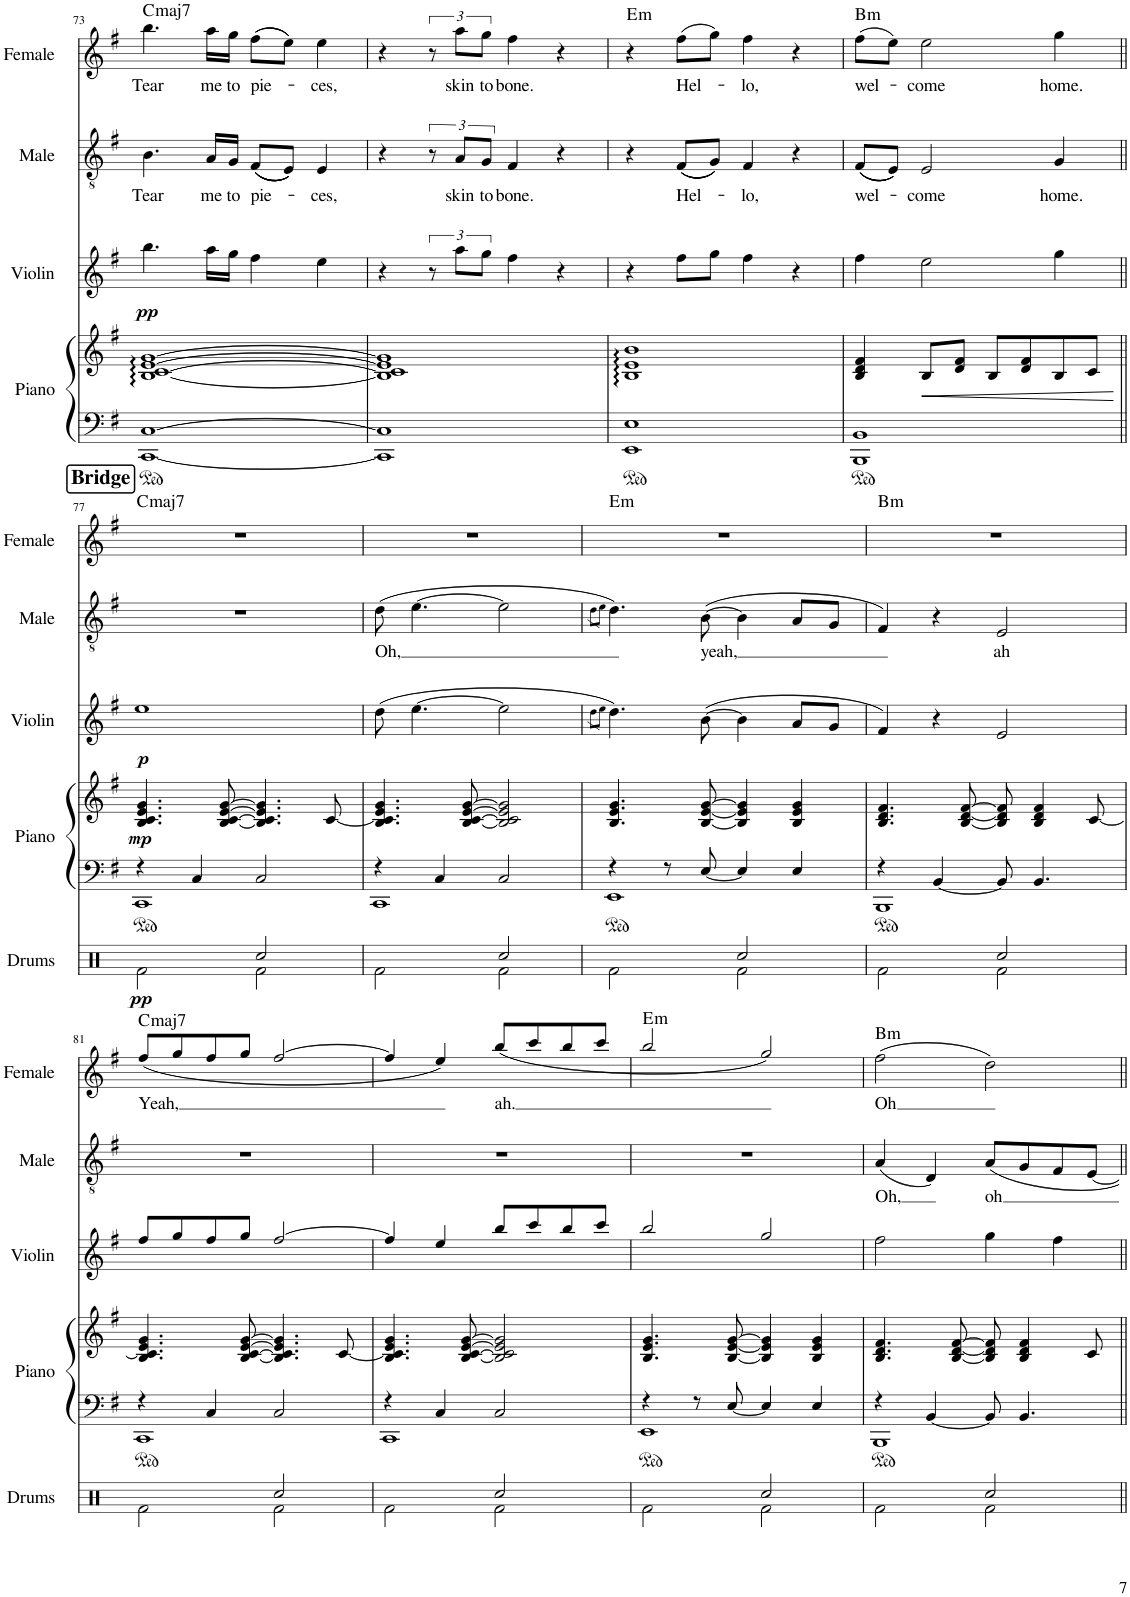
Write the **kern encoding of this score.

**kern	**kern	**dynam	**kern	**dynam	**kern	**text	**kern	**text	**harte
*part4	*part4	*part4	*part3	*part3	*part2	*part2	*part1	*part1	*part1
*staff5	*staff4	*staff4/5	*staff3	*staff3	*staff2	*staff2	*staff1	*staff1	*
*I"Piano	*	*	*I"Violin	*	*I"Male Vocals	*	*I"Female Vocals	*	*
*I'Piano	*	*	*I'Violin	*	*I'Male	*	*I'Female	*	*
!!LO:PB:g=z
*clefF4	*clefG2	*	*clefG2	*	*clefGv2	*	*clefG2	*	*
*k[f#]	*k[f#]	*	*k[f#]	*	*k[f#]	*	*k[f#]	*	*
*M4/4	*M4/4	*	*M4/4	*	*M4/4	*	*M4/4	*	*
=73	=73	=73	=73	=73	=73	=73	=73	=73	=73
!	!	!	!	!LO:DY:b	!	!LO:LY:b	!	!LO:LY:b	!LO:H:kt=maj7
[1CC [1C	[1B [1c [1e [1g	.	4.bb\	pp	4.B\	Tear	4.bb\	Tear	C:maj7
!	!	!	!	!	!	!LO:LY:b	!	!LO:LY:b	!
.	.	.	16aa\LL	.	16A/LL	me	16aa\LL	me	.
!	!	!	!	!	!	!LO:LY:b	!	!LO:LY:b	!
.	.	.	16gg\JJ	.	16G/JJ	to	16gg\JJ	to	.
!	!	!	!	!	!	!LO:LY:b	!	!LO:LY:b	!
.	.	.	4ff#\	.	((((8F#/L	pie-	((8ff#\L	pie-	.
.	.	.	.	.	8E/J))))	.	8ee\J))	.	.
!	!	!	!	!	!	!LO:LY:b	!	!LO:LY:b	!
.	.	.	4ee\	.	4E/	-ces,	4ee\	-ces,	.
=74	=74	=74	=74	=74	=74	=74	=74	=74	=74
1CC] 1C]	1B] 1c] 1e] 1g]	.	4r	.	4r	.	4r	.	.
.	.	.	12r	.	12r	.	12r	.	.
!	!	!	!	!	!	!LO:LY:b	!	!LO:LY:b	!
.	.	.	12aa\L	.	12A/L	skin	12aa\L	skin	.
!	!	!	!	!	!	!LO:LY:b	!	!LO:LY:b	!
.	.	.	12gg\J	.	12G/J	to	12gg\J	to	.
!	!	!	!	!	!	!LO:LY:b	!	!LO:LY:b	!
.	.	.	4ff#\	.	4F#/	bone.	4ff#\	bone.	.
.	.	.	4r	.	4r	.	4r	.	.
=75	=75	=75	=75	=75	=75	=75	=75	=75	=75
!	!	!	!	!	!	!	!	!	!LO:H:kt=m
1EE 1E	1B 1e 1b	.	4r	.	4r	.	4r	.	E:min
!	!	!	!	!	!	!LO:LY:b	!	!LO:LY:b	!
.	.	.	8ff#\L	.	(((8F#/L	Hel-	(8ff#\L	Hel-	.
.	.	.	8gg\J	.	8G/J)))	.	8gg\J)	.	.
!	!	!	!	!	!	!LO:LY:b	!	!LO:LY:b	!
.	.	.	4ff#\	.	4F#/	-lo,	4ff#\	-lo,	.
.	.	.	4r	.	4r	.	4r	.	.
=76	=76	=76	=76	=76	=76	=76	=76	=76	=76
!	!	!	!	!	!	!LO:LY:b	!	!LO:LY:b	!LO:H:kt=m
1BBB 1BB	4B/ 4d/ 4f#/	.	4ff#\	.	(((8F#/L	wel-	(8ff#\L	wel-	B:min
.	.	.	.	.	8E/J)))	.	8ee\J)	.	.
!	!	!LO:HP:b	!	!	!	!LO:LY:b	!	!LO:LY:b	!
.	8B/L	<	2ee\	.	2E/	-come	2ee\	-come	.
.	8d/ 8f#/J	.	.	.	.	.	.	.	.
.	8B/L	.	.	.	.	.	.	.	.
.	8d/ 8f#/	.	.	.	.	.	.	.	.
!	!	!	!	!	!	!LO:LY:b	!	!LO:LY:b	!
.	8B/	.	4gg\	.	4G/	home.	4gg\	home.	.
.	8c/J	.	.	.	.	.	.	.	.
.	.	[	.	.	.	.	.	.	.
!!LO:LB:g=z
!!LO:REH:place=s1:a:B:cj:fs=14:t=Bridge
=77||	=77||	=77||	=77||	=77||	=77||	=77||	=77||	=77||	=77||
*^	*	*	*	*	*	*	*	*	*
!	!	!	!LO:DY:b	!	!LO:DY:b	!	!	!	!	!LO:H:kt=maj7
4r	1CC	4.B/ 4.c/ 4.e/ 4.g/	mp	1ee	p	1r	.	1r	.	C:maj7
4C/	.	.	.	.	.	.	.	.	.	.
.	.	[8B/ [8c/ [8e/ [8g/	.	.	.	.	.	.	.	.
2C/	.	4.B/] 4.c/] 4.e/] 4.g/]	.	.	.	.	.	.	.	.
.	.	[8c/	.	.	.	.	.	.	.	.
=78	=78	=78	=78	=78	=78	=78	=78	=78	=78	=78
!	!	!	!	!	!	!	!LO:LY:b	!	!	!
4r	1CC	4.B/ 4.c/] 4.e/ 4.g/	.	(>8dd\	.	(>8d\	Oh,	1r	.	.
.	.	.	.	[>4.ee\	.	[>4.e\	.	.	.	.
4C/	.	.	.	.	.	.	.	.	.	.
.	.	[8B/ [8c/ [8e/ [8g/	.	.	.	.	.	.	.	.
2C/	.	2B/] 2c/] 2e/] 2g/]	.	2ee\]	.	2e\]	.	.	.	.
=79	=79	=79	=79	=79	=79	=79	=79	=79	=79	=79
.	.	.	.	8qdd\L	.	8qd\L	.	.	.	.
.	.	.	.	8qee\J	.	8qe\J	.	.	.	.
!	!	!	!	!	!	!	!	!	!	!LO:H:kt=m
4r	1EE	4.B/ 4.e/ 4.g/	.	4.dd\)	.	4.d\)	.	1r	.	E:min
8r	.	.	.	.	.	.	.	.	.	.
!	!	!	!	!	!	!	!LO:LY:b	!	!	!
[<8E/	.	[8B/ [8e/ [8g/	.	(>[>8b\	.	(>[>8B\	yeah,	.	.	.
4E/]	.	4B/] 4e/] 4g/]	.	4b\]	.	4B\]	.	.	.	.
4E/	.	4B/ 4e/ 4g/	.	8a/L	.	8A/L	.	.	.	.
.	.	.	.	8g/J	.	8G/J	.	.	.	.
=80	=80	=80	=80	=80	=80	=80	=80	=80	=80	=80
!	!	!	!	!	!	!	!	!	!	!LO:H:kt=m
4r	1BBB	4.B/ 4.d/ 4.f#/	.	4f#/)	.	4F#/)	.	1r	.	B:min
[<4BB/	.	.	.	4r	.	4r	.	.	.	.
.	.	[8B/ [8d/ [8f#/	.	.	.	.	.	.	.	.
!	!	!	!	!	!	!	!LO:LY:b	!	!	!
8BB/]	.	8B/] 8d/] 8f#/]	.	2e/	.	2E/	ah	.	.	.
4.BB/	.	4B/ 4d/ 4f#/	.	.	.	.	.	.	.	.
.	.	[8c/	.	.	.	.	.	.	.	.
!!LO:LB:g=z
=81	=81	=81	=81	=81	=81	=81	=81	=81	=81	=81
!	!	!	!	!	!	!	!	!	!LO:LY:b	!LO:H:kt=maj7
4r	1CC	4.B/ 4.c/] 4.e/ 4.g/	.	8ff#/L	.	1r	.	(<8ff#/L	Yeah,	C:maj7
.	.	.	.	8gg/	.	.	.	8gg/	.	.
4C/	.	.	.	8ff#/	.	.	.	8ff#/	.	.
.	.	[8B/ [8c/ [8e/ [8g/	.	8gg/J	.	.	.	8gg/J	.	.
2C/	.	4.B/] 4.c/] 4.e/] 4.g/]	.	[>2ff#/	.	.	.	[>2ff#/	.	.
.	.	[8c/	.	.	.	.	.	.	.	.
=82	=82	=82	=82	=82	=82	=82	=82	=82	=82	=82
4r	1CC	4.B/ 4.c/] 4.e/ 4.g/	.	4ff#/]	.	1r	.	4ff#/]	.	.
4C/	.	.	.	4ee/	.	.	.	4ee/)	.	.
.	.	[8B/ [8c/ [8e/ [8g/	.	.	.	.	.	.	.	.
!	!	!	!	!	!	!	!	!	!LO:LY:b	!
2C/	.	2B/] 2c/] 2e/] 2g/]	.	8bb/L	.	.	.	(8bb/L	ah.	.
.	.	.	.	8ccc/	.	.	.	8ccc/	.	.
.	.	.	.	8bb/	.	.	.	8bb/	.	.
.	.	.	.	8ccc/J	.	.	.	8ccc/J	.	.
=83	=83	=83	=83	=83	=83	=83	=83	=83	=83	=83
!	!	!	!	!	!	!	!	!	!	!LO:H:kt=m
4r	1EE	4.B/ 4.e/ 4.g/	.	2bb/	.	1r	.	2bb/	.	E:min
8r	.	.	.	.	.	.	.	.	.	.
[<8E/	.	[8B/ [8e/ [8g/	.	.	.	.	.	.	.	.
4E/]	.	4B/] 4e/] 4g/]	.	2gg/	.	.	.	2gg/)	.	.
4E/	.	4B/ 4e/ 4g/	.	.	.	.	.	.	.	.
=84	=84	=84	=84	=84	=84	=84	=84	=84	=84	=84
!	!	!	!	!	!	!	!LO:LY:b	!	!LO:LY:b	!LO:H:kt=m
4r	1BBB	4.B/ 4.d/ 4.f#/	.	2ff#\	.	(4A/	Oh,	(2ff#\	Oh	B:min
[<4BB/	.	.	.	.	.	4D/)	.	.	.	.
.	.	[8B/ [8d/ [8f#/	.	.	.	.	.	.	.	.
!	!	!	!	!	!	!	!LO:LY:b	!	!	!
8BB/]	.	8B/] 8d/] 8f#/]	.	4gg\	.	8A/L	oh	2dd\)	.	.
4.BB/	.	4B/ 4d/ 4f#/	.	.	.	8G/	.	.	.	.
.	.	.	.	4ff#\	.	8F#/	.	.	.	.
.	.	8c/	.	.	.	[<8E/J	.	.	.	.
*v	*v	*	*	*	*	*	*	*	*	*
=||	=||	=||	=||	=||	=||	=||	=||	=||	=||
*-	*-	*-	*-	*-	*-	*-	*-	*-	*-
